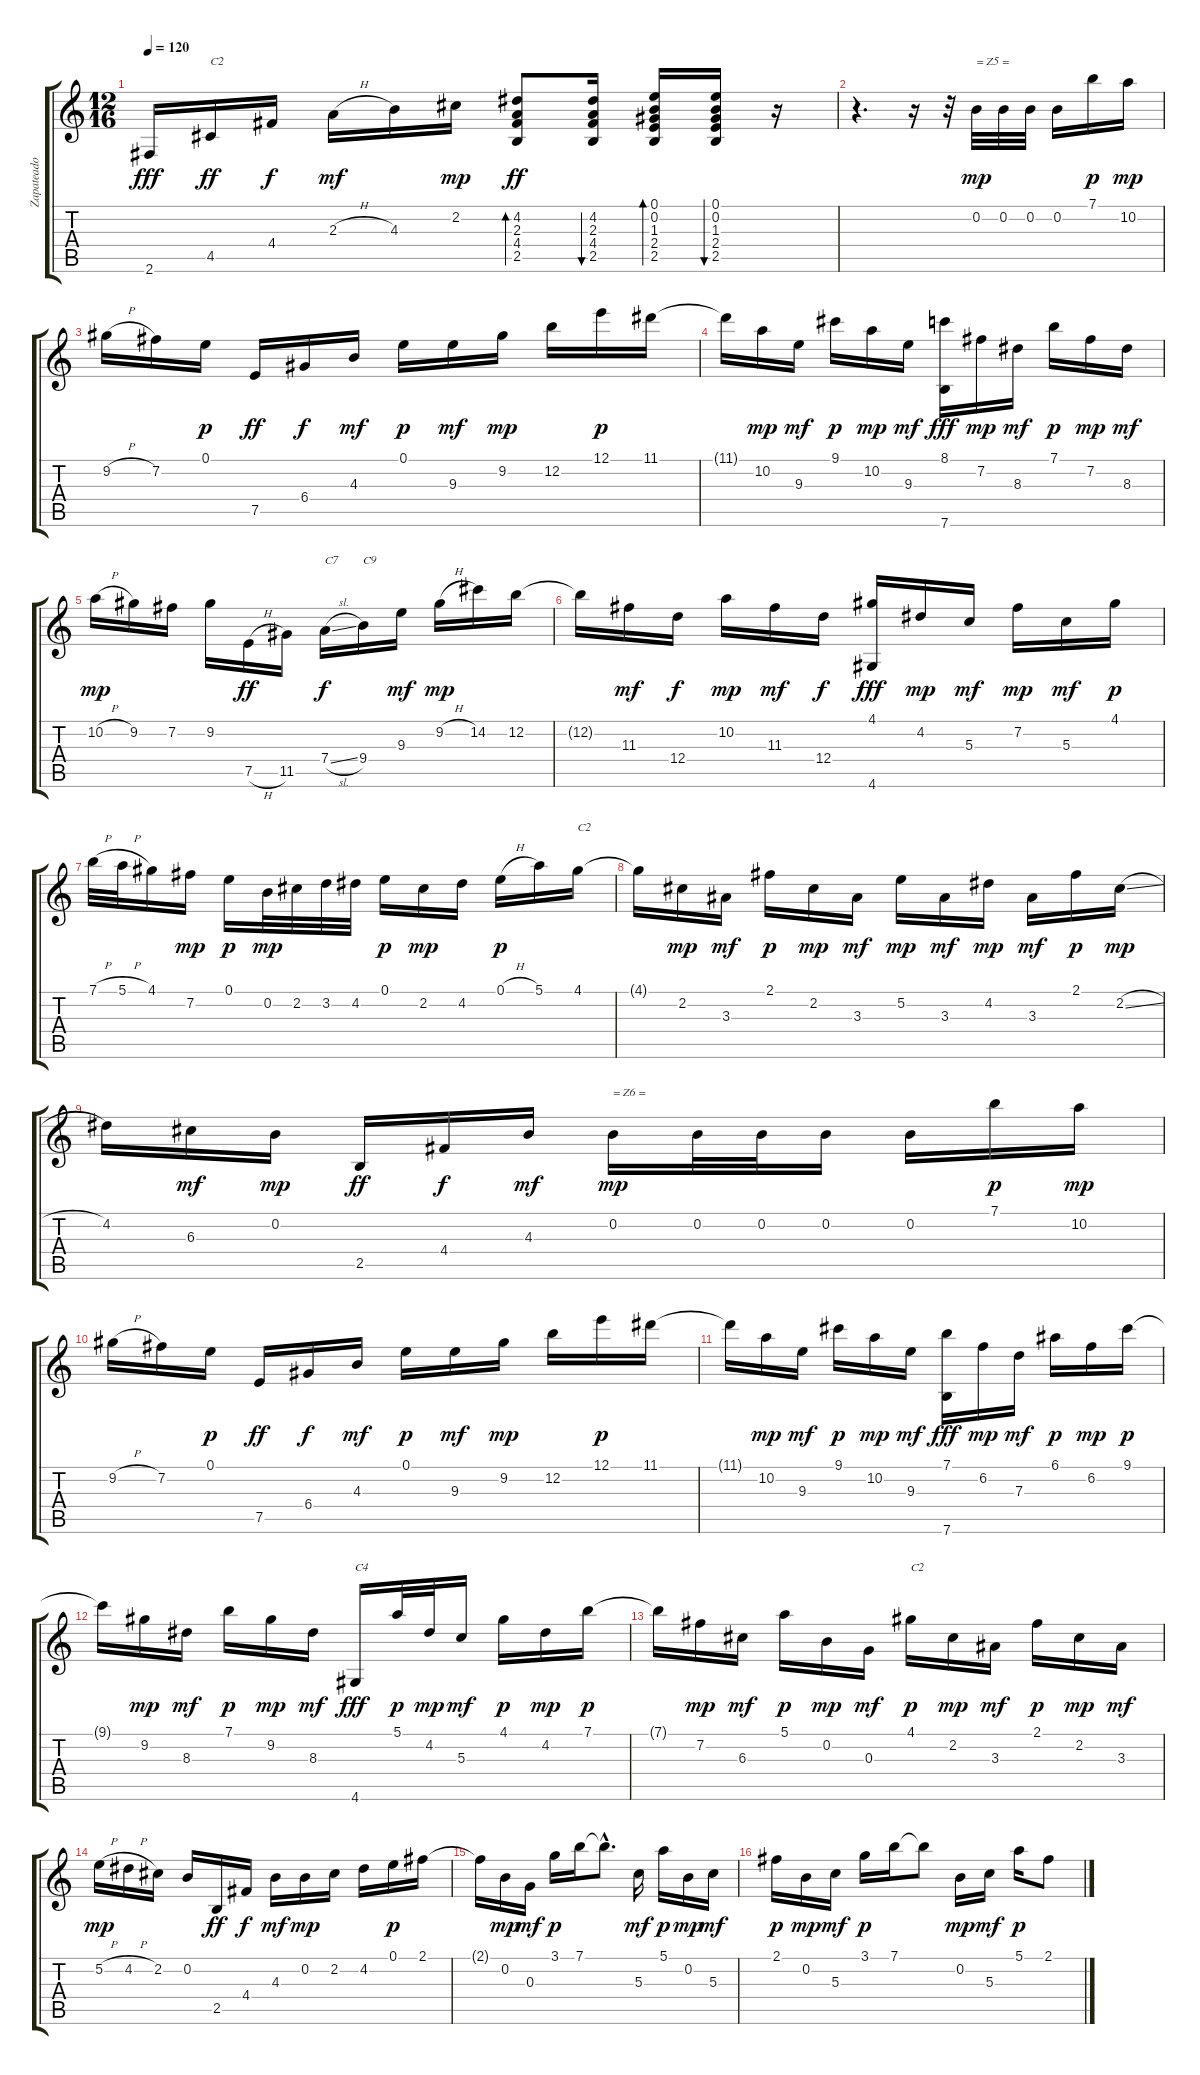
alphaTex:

\track ("Zapateado" "Zapateado") {instrument acousticguitarnylon}
\staff {score tabs}
\tuning (E4 B3 G3 D3 A2 E2) {hide}
\ts (12 16)
\tempo 120
\clef g2
\ks c
2.6.16{dy fff} 4.5.16{txt "C2" dy ff} 4.4.16{dy f} 2.3{h}.16{dy mf} 4.3.16 2.2.16{dy mp} (4.2 2.3 4.4 2.5).8{bd 60 dy ff} (4.2 2.3 4.4 2.5).16{bu 60} (0.1 0.2 1.3 2.4 2.5).16{bd 60} (0.1 0.2 1.3 2.4 2.5).16{bu 30} r.16 |
r.4{d} r.16 r.32 0.2.32{txt "= Z5 =" dy mp} 0.2.32 0.2.32 0.2.16 7.1.16{dy p} 10.2.16{dy mp} |
9.2{h}.16 7.2.16 0.1.16{dy p} 7.5.16{dy ff} 6.4.16{dy f} 4.3.16{dy mf} 0.1.16{dy p} 9.3.16{dy mf} 9.2.16{dy mp} 12.2.16 12.1.16{dy p} 11.1.16 |
11.1{t}.16 10.2.16{dy mp} 9.3.16{dy mf} 9.1.16{dy p} 10.2.16{dy mp} 9.3.16{dy mf} (8.1 7.6).16{dy fff} 7.2.16{dy mp} 8.3.16{dy mf} 7.1.16{dy p} 7.2.16{dy mp} 8.3.16{dy mf} |
10.2{h}.16{dy mp} 9.2.16 7.2.16 9.2.16 7.5{h}.16{dy ff} 11.5.16 7.4{sl}.16{txt "C7" dy f} 9.4.16{txt "C9"} 9.3.16{dy mf} 9.2{h}.16{dy mp} 14.2.16 12.2.16 |
12.2{t}.16 11.3.16{dy mf} 12.4.16{dy f} 10.2.16{dy mp} 11.3.16{dy mf} 12.4.16{dy f} (4.1 4.6).16{dy fff} 4.2.16{dy mp} 5.3.16{dy mf} 7.2.16{dy mp} 5.3.16{dy mf} 4.1.16{dy p} |
7.1{h}.32 5.1{h}.32 4.1.16 7.2.16{dy mp} 0.1.16{dy p} 0.2.32{dy mp} 2.2.32 3.2.32 4.2.32 0.1.16{dy p} 2.2.16{dy mp} 4.2.16 0.1{h}.16{dy p} 5.1.16 4.1.16{txt "C2"} |
4.1{t}.16 2.2.16{dy mp} 3.3.16{dy mf} 2.1.16{dy p} 2.2.16{dy mp} 3.3.16{dy mf} 5.2.16{dy mp} 3.3.16{dy mf} 4.2.16{dy mp} 3.3.16{dy mf} 2.1.16{dy p} 2.2{sl}.16{dy mp} |
4.2.16 6.3.16{dy mf} 0.2.16{dy mp} 2.5.16{dy ff} 4.4.16{dy f} 4.3.16{dy mf} 0.2.16{txt "= Z6 =" dy mp} 0.2.32 0.2.32 0.2.16 0.2.16 7.1.16{dy p} 10.2.16{dy mp} |
9.2{h}.16 7.2.16 0.1.16{dy p} 7.5.16{dy ff} 6.4.16{dy f} 4.3.16{dy mf} 0.1.16{dy p} 9.3.16{dy mf} 9.2.16{dy mp} 12.2.16 12.1.16{dy p} 11.1.16 |
11.1{t}.16 10.2.16{dy mp} 9.3.16{dy mf} 9.1.16{dy p} 10.2.16{dy mp} 9.3.16{dy mf} (7.1 7.6).16{dy fff} 6.2.16{dy mp} 7.3.16{dy mf} 6.1.16{dy p} 6.2.16{dy mp} 9.1.16{dy p} |
9.1{t}.16 9.2.16{dy mp} 8.3.16{dy mf} 7.1.16{dy p} 9.2.16{dy mp} 8.3.16{dy mf} 4.6.16{txt "C4" dy fff} 5.1.32{dy p} 4.2.32{dy mp} 5.3.16{dy mf} 4.1.16{dy p} 4.2.16{dy mp} 7.1.16{dy p} |
7.1{t}.16 7.2.16{dy mp} 6.3.16{dy mf} 5.1.16{dy p} 0.2.16{dy mp} 0.3.16{dy mf} 4.1.16{txt "C2" dy p} 2.2.16{dy mp} 3.3.16{dy mf} 2.1.16{dy p} 2.2.16{dy mp} 3.3.16{dy mf} |
5.2{h}.16{dy mp} 4.2{h}.16 2.2.16 0.2.16 2.5.16{dy ff} 4.4.16{dy f} 4.3.16{dy mf} 0.2.16{dy mp} 2.2.16 4.2.16 0.1.16{dy p} 2.1.16 |
2.1{t}.16 0.2.16{dy mp} 0.3.16{dy mf} 3.1.16{dy p} 7.1.16 7.1{hac t}.8{d} 5.3.16{dy mf} 5.1.16{dy p} 0.2.16{dy mp} 5.3.16{dy mf} |
2.1.16{dy p} 0.2.16{dy mp} 5.3.16{dy mf} 3.1.16{dy p} 7.1.16 7.1{t}.8 0.2.16{dy mp} 5.3.16{dy mf} 5.1.16{dy p} 2.1.8
